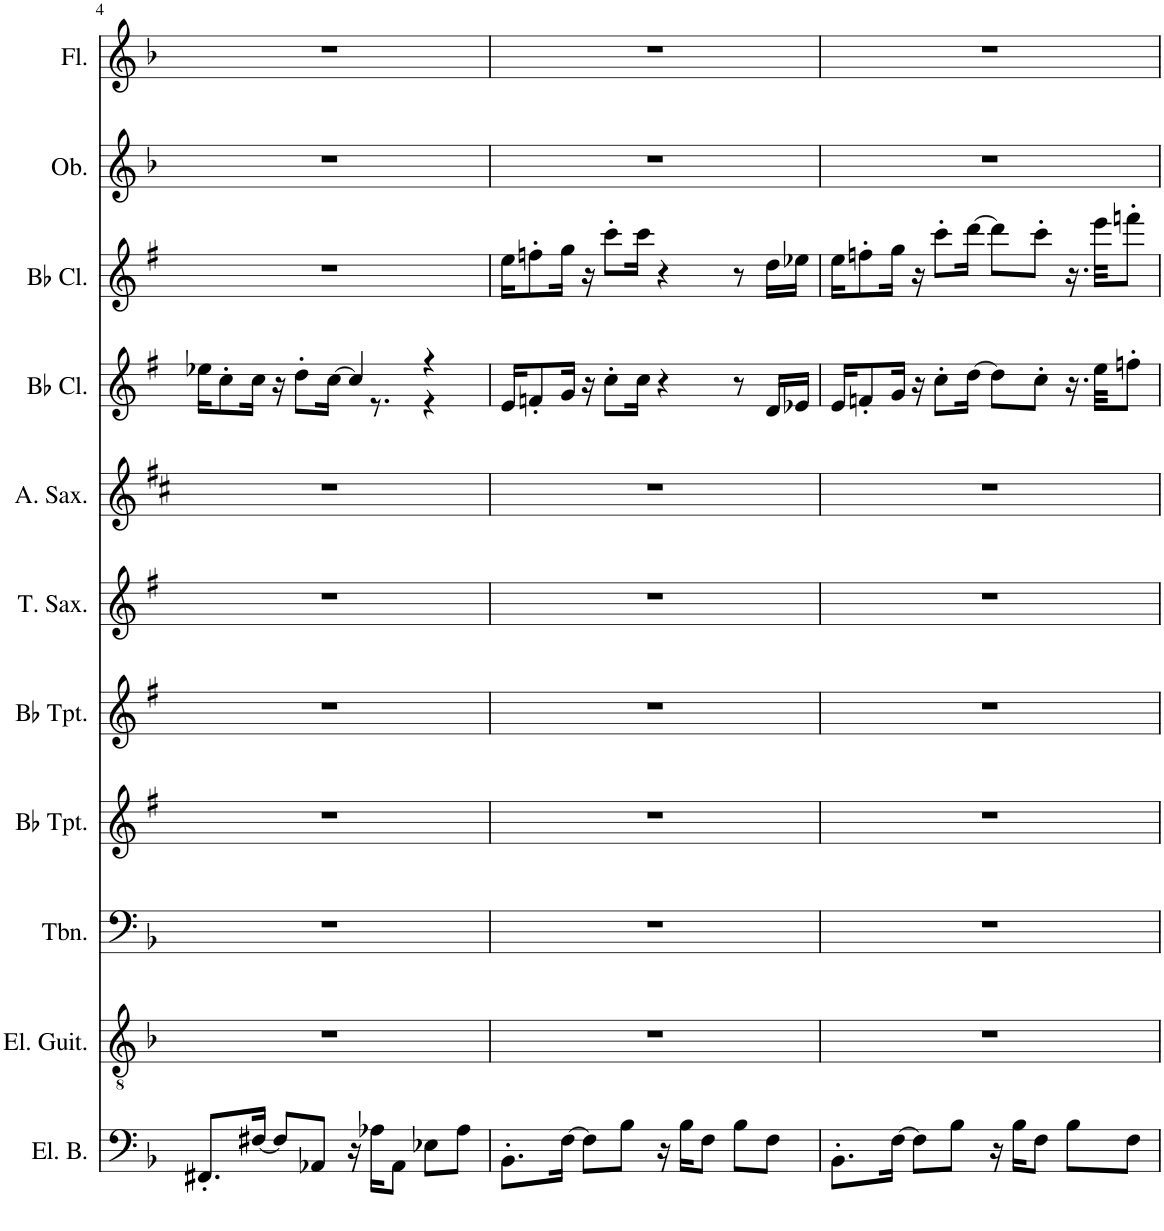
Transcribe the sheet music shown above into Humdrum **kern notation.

**kern	**kern	**kern	**kern	**kern	**kern	**kern	**kern	**kern	**kern	**kern
*part11	*part10	*part9	*part8	*part7	*part6	*part5	*part4	*part3	*part2	*part1
*staff11	*staff10	*staff9	*staff8	*staff7	*staff6	*staff5	*staff4	*staff3	*staff2	*staff1
*I"Electric Bass	*I"Electric Guitar	*I"Trombone	*I"Bb Trumpet	*I"Bb Trumpet	*I"Tenor Saxophone	*I"Alto Saxophone	*I"Bb Clarinet	*I"Bb Clarinet	*I"Oboe	*I"Flute
*I'El. B.	*I'El. Guit.	*I'Tbn.	*I'Bb Tpt.	*I'Bb Tpt.	*I'T. Sax.	*I'A. Sax.	*I'Bb Cl.	*I'Bb Cl.	*I'Ob.	*I'Fl.
!!LO:PB:g=z
*clefF4	*clefGv2	*clefF4	*clefG2	*clefG2	*clefG2	*clefG2	*clefG2	*clefG2	*clefG2	*clefG2
*Trd7c12	*	*	*Trd1c2	*Trd1c2	*Trd8c14	*Trd5c9	*Trd1c2	*Trd1c2	*	*
*k[b-]	*k[b-]	*k[b-]	*k[f#]	*k[f#]	*k[f#]	*k[f#c#]	*k[f#]	*k[f#]	*k[b-]	*k[b-]
*M4/4	*M4/4	*M4/4	*M4/4	*M4/4	*M4/4	*M4/4	*M4/4	*M4/4	*M4/4	*M4/4
=4	=4	=4	=4	=4	=4	=4	=4	=4	=4	=4
*	*	*	*	*	*	*	*^	*	*	*
8.FF#X'/L	1r	1r	1r	1r	1r	1r	16ee-X\KL	16ryy	1r	1r	1r
*	*	*	*	*	*	*	*v	*v	*	*	*
.	.	.	.	.	.	.	8cc'\	.	.	.
[16F#X/Jk	.	.	.	.	.	.	16cc\Jk	.	.	.
8F#/L]	.	.	.	.	.	.	16r	.	.	.
.	.	.	.	.	.	.	8dd'\L	.	.	.
8AA-X/J	.	.	.	.	.	.	.	.	.	.
.	.	.	.	.	.	.	[16cc\Jk	.	.	.
16r	.	.	.	.	.	.	4cc/]	.	.	.
*	*	*	*	*	*	*	*^	*	*	*
16A-X\KL	.	.	.	.	.	.	.	8.r	.	.	.
8AA-\J	.	.	.	.	.	.	.	.	.	.	.
8E-X\L	.	.	.	.	.	.	4r	4r	.	.	.
8A-\J	.	.	.	.	.	.	.	.	.	.	.
*	*	*	*	*	*	*	*v	*v	*	*	*
=5	=5	=5	=5	=5	=5	=5	=5	=5	=5	=5
8.BB-'\L	1r	1r	1r	1r	1r	1r	16e/KL	16ee\KL	1r	1r
.	.	.	.	.	.	.	8fn'/	8ffn'\	.	.
[16F\Jk	.	.	.	.	.	.	16g/Jk	16gg\Jk	.	.
8F\L]	.	.	.	.	.	.	16r	16r	.	.
.	.	.	.	.	.	.	8cc'\L	8ccc'\L	.	.
8B-\J	.	.	.	.	.	.	.	.	.	.
.	.	.	.	.	.	.	16cc\Jk	16ccc\Jk	.	.
16r	.	.	.	.	.	.	4r	4r	.	.
16B-\KL	.	.	.	.	.	.	.	.	.	.
8F\J	.	.	.	.	.	.	.	.	.	.
8B-\L	.	.	.	.	.	.	8r	8r	.	.
8F\J	.	.	.	.	.	.	16d/LL	16dd\LL	.	.
.	.	.	.	.	.	.	16e-X/JJ	16ee-X\JJ	.	.
=6	=6	=6	=6	=6	=6	=6	=6	=6	=6	=6
8.BB-'\L	1r	1r	1r	1r	1r	1r	16e/KL	16ee\KL	1r	1r
.	.	.	.	.	.	.	8fn'/	8ffn'\	.	.
[16F\Jk	.	.	.	.	.	.	16g/Jk	16gg\Jk	.	.
8F\L]	.	.	.	.	.	.	16r	16r	.	.
.	.	.	.	.	.	.	8cc'\L	8ccc'\L	.	.
8B-\J	.	.	.	.	.	.	.	.	.	.
.	.	.	.	.	.	.	[16dd\Jk	[16ddd\Jk	.	.
16r	.	.	.	.	.	.	8dd\L]	8ddd\L]	.	.
16B-\KL	.	.	.	.	.	.	.	.	.	.
8F\J	.	.	.	.	.	.	8cc'\J	8ccc'\J	.	.
8B-\L	.	.	.	.	.	.	16.r	16.r	.	.
.	.	.	.	.	.	.	32ee\KKL	32eee\KKL	.	.
8F\J	.	.	.	.	.	.	8ffn'\J	8fffn'\J	.	.
=	=	=	=	=	=	=	=	=	=	=
*-	*-	*-	*-	*-	*-	*-	*-	*-	*-	*-
